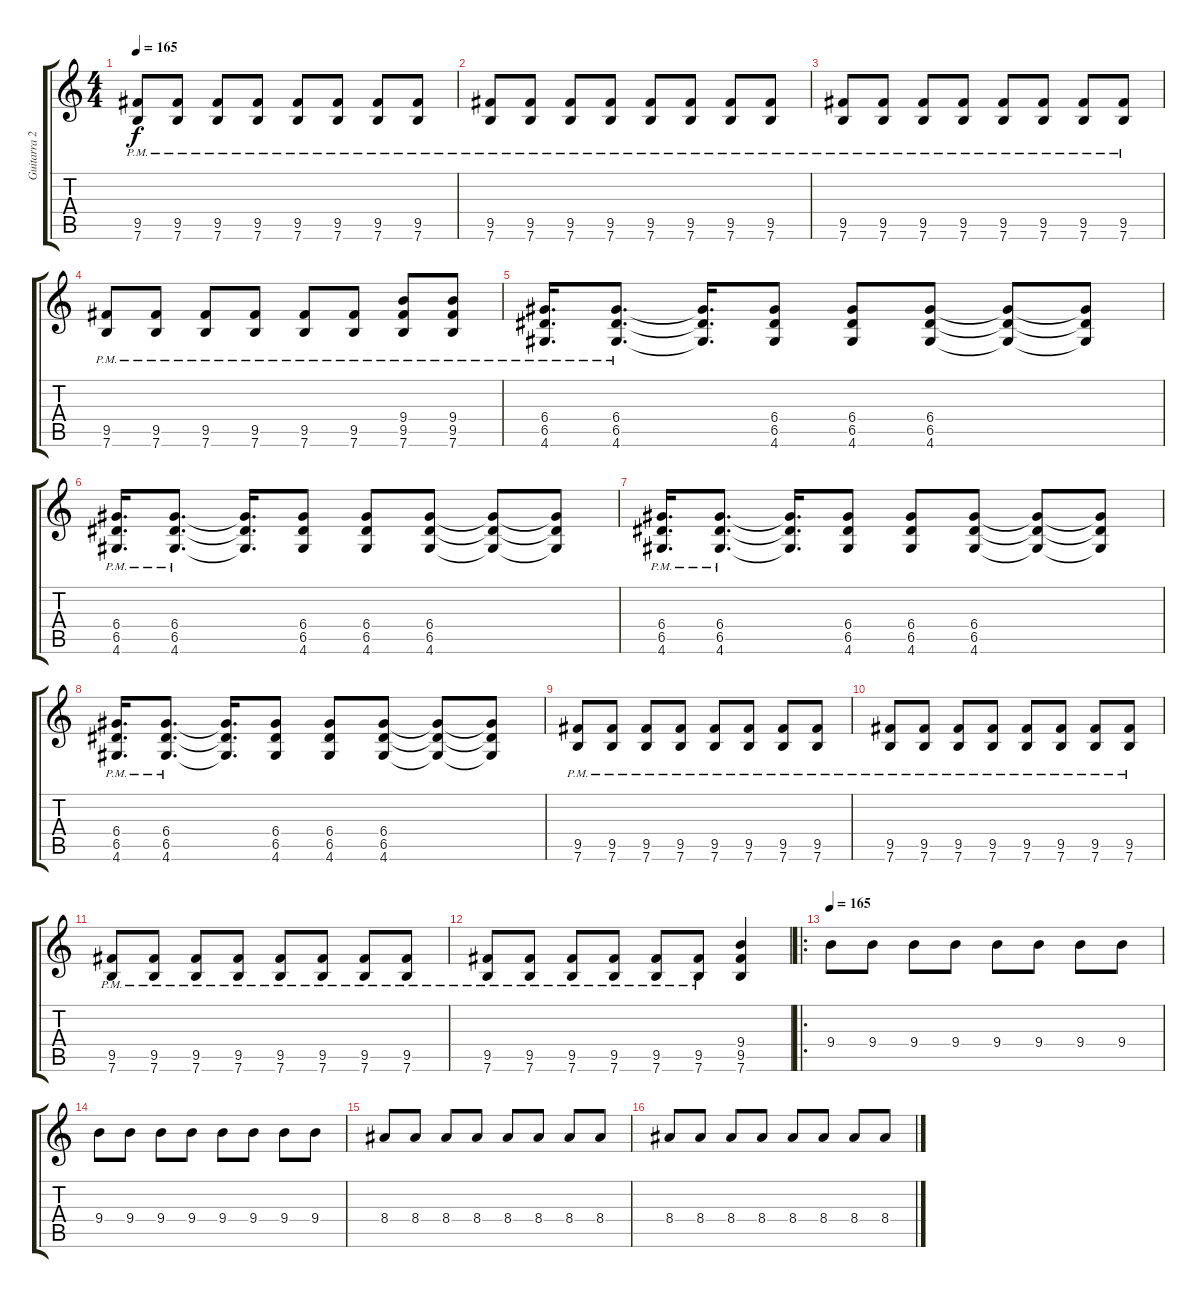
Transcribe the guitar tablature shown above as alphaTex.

\track ("Guitarra 2" "Guitarra 2") {instrument overdrivenguitar}
\staff {score tabs}
\tuning (E4 B3 G3 D3 A2 E2) {hide}
\ts (4 4)
\tempo 165
\clef g2
\ks c
(9.5{pm} 7.6{pm}).8{dy f} (9.5{pm} 7.6{pm}).8 (9.5{pm} 7.6{pm}).8 (9.5{pm} 7.6{pm}).8 (9.5{pm} 7.6{pm}).8 (9.5{pm} 7.6{pm}).8 (9.5{pm} 7.6{pm}).8 (9.5{pm} 7.6{pm}).8 |
(9.5{pm} 7.6{pm}).8 (9.5{pm} 7.6{pm}).8 (9.5{pm} 7.6{pm}).8 (9.5{pm} 7.6{pm}).8 (9.5{pm} 7.6{pm}).8 (9.5{pm} 7.6{pm}).8 (9.5{pm} 7.6{pm}).8 (9.5{pm} 7.6{pm}).8 |
(9.5{pm} 7.6{pm}).8 (9.5{pm} 7.6{pm}).8 (9.5{pm} 7.6{pm}).8 (9.5{pm} 7.6{pm}).8 (9.5{pm} 7.6{pm}).8 (9.5{pm} 7.6{pm}).8 (9.5{pm} 7.6{pm}).8 (9.5{pm} 7.6{pm}).8 |
(9.5{pm} 7.6{pm}).8 (9.5{pm} 7.6{pm}).8 (9.5{pm} 7.6{pm}).8 (9.5{pm} 7.6{pm}).8 (9.5{pm} 7.6{pm}).8 (9.5{pm} 7.6{pm}).8 (9.4{pm} 9.5{pm} 7.6{pm}).8 (9.4{pm} 9.5{pm} 7.6{pm}).8 |
(6.4{pm} 6.5{pm} 4.6{pm}).16{d} (6.4{pm} 6.5{pm} 4.6{pm}).8{d} (6.4{t} 6.5{t} 4.6{t}).16{d} (6.4 6.5 4.6).8 (6.4 6.5 4.6).8 (6.4 6.5 4.6).8 (6.4{t} 6.5{t} 4.6{t}).8 (6.4{t} 6.5{t} 4.6{t}).8 |
(6.4{pm} 6.5{pm} 4.6{pm}).16{d} (6.4{pm} 6.5{pm} 4.6{pm}).8{d} (6.4{t} 6.5{t} 4.6{t}).16{d} (6.4 6.5 4.6).8 (6.4 6.5 4.6).8 (6.4 6.5 4.6).8 (6.4{t} 6.5{t} 4.6{t}).8 (6.4{t} 6.5{t} 4.6{t}).8 |
(6.4{pm} 6.5{pm} 4.6{pm}).16{d} (6.4{pm} 6.5{pm} 4.6{pm}).8{d} (6.4{t} 6.5{t} 4.6{t}).16{d} (6.4 6.5 4.6).8 (6.4 6.5 4.6).8 (6.4 6.5 4.6).8 (6.4{t} 6.5{t} 4.6{t}).8 (6.4{t} 6.5{t} 4.6{t}).8 |
(6.4{pm} 6.5{pm} 4.6{pm}).16{d} (6.4{pm} 6.5{pm} 4.6{pm}).8{d} (6.4{t} 6.5{t} 4.6{t}).16{d} (6.4 6.5 4.6).8 (6.4 6.5 4.6).8 (6.4 6.5 4.6).8 (6.4{t} 6.5{t} 4.6{t}).8 (6.4{t} 6.5{t} 4.6{t}).8 |
(9.5{pm} 7.6{pm}).8 (9.5{pm} 7.6{pm}).8 (9.5{pm} 7.6{pm}).8 (9.5{pm} 7.6{pm}).8 (9.5{pm} 7.6{pm}).8 (9.5{pm} 7.6{pm}).8 (9.5{pm} 7.6{pm}).8 (9.5{pm} 7.6{pm}).8 |
(9.5{pm} 7.6{pm}).8 (9.5{pm} 7.6{pm}).8 (9.5{pm} 7.6{pm}).8 (9.5{pm} 7.6{pm}).8 (9.5{pm} 7.6{pm}).8 (9.5{pm} 7.6{pm}).8 (9.5{pm} 7.6{pm}).8 (9.5{pm} 7.6{pm}).8 |
(9.5{pm} 7.6{pm}).8 (9.5{pm} 7.6{pm}).8 (9.5{pm} 7.6{pm}).8 (9.5{pm} 7.6{pm}).8 (9.5{pm} 7.6{pm}).8 (9.5{pm} 7.6{pm}).8 (9.5{pm} 7.6{pm}).8 (9.5{pm} 7.6{pm}).8 |
(9.5{pm} 7.6{pm}).8 (9.5{pm} 7.6{pm}).8 (9.5{pm} 7.6{pm}).8 (9.5{pm} 7.6{pm}).8 (9.5{pm} 7.6{pm}).8 (9.5{pm} 7.6{pm}).8 (9.4 9.5 7.6).4 |
\ro
\tempo 165
9.4.8{volume 10 instrument distortionguitar} 9.4.8 9.4.8 9.4.8 9.4.8 9.4.8 9.4.8 9.4.8 |
9.4.8 9.4.8 9.4.8 9.4.8 9.4.8 9.4.8 9.4.8 9.4.8 |
8.4.8 8.4.8 8.4.8 8.4.8 8.4.8 8.4.8 8.4.8 8.4.8 |
8.4.8 8.4.8 8.4.8 8.4.8 8.4.8 8.4.8 8.4.8 8.4.8
